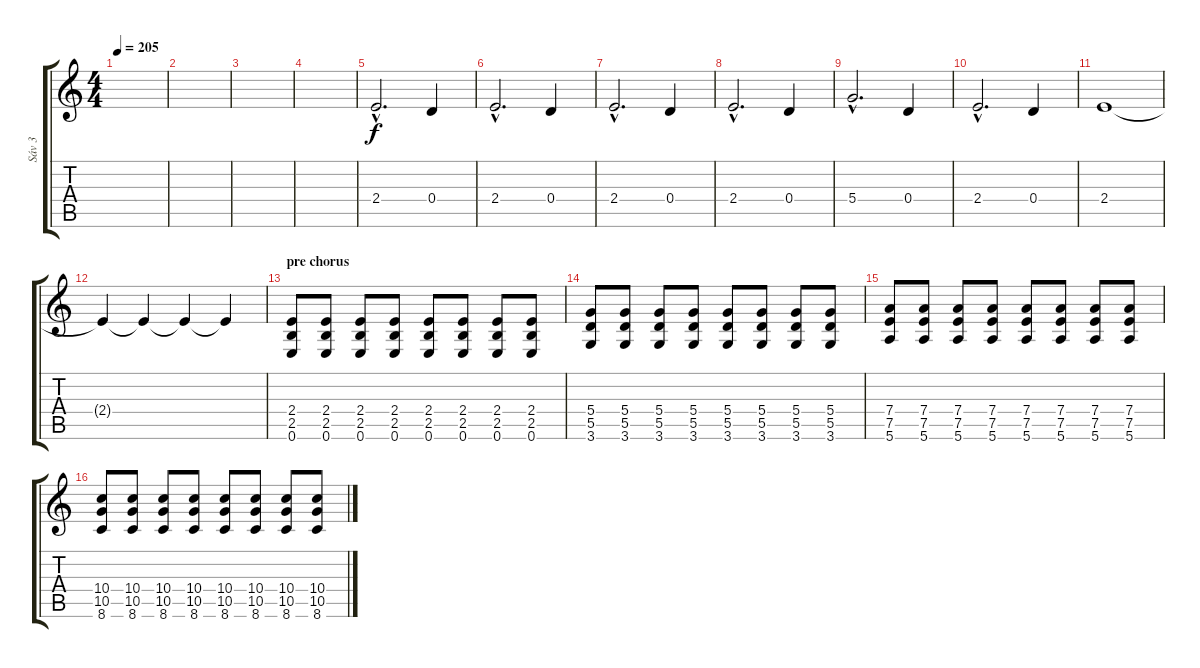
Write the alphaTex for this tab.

\track ("Sáv 3" "Sáv 3") {instrument distortionguitar}
\staff {score tabs}
\tuning (E4 B3 G3 D3 A2 E2) {hide}
\ts (4 4)
\tempo 205
\clef g2
\ks c
|
|
|
|
2.4{hac}.2{d} 0.4.4 |
2.4{hac}.2{d} 0.4.4 |
2.4{hac}.2{d} 0.4.4 |
2.4{hac}.2{d} 0.4.4 |
5.4{hac}.2{d} 0.4.4 |
2.4{hac}.2{d} 0.4.4 |
2.4.1 |
2.4{t}.4 2.4{t}.4 2.4{t}.4 2.4{t}.4 |
\section ("" "pre chorus")
(2.4 2.5 0.6).8 (2.4 2.5 0.6).8 (2.4 2.5 0.6).8 (2.4 2.5 0.6).8 (2.4 2.5 0.6).8 (2.4 2.5 0.6).8 (2.4 2.5 0.6).8 (2.4 2.5 0.6).8 |
(5.4 5.5 3.6).8 (5.4 5.5 3.6).8 (5.4 5.5 3.6).8 (5.4 5.5 3.6).8 (5.4 5.5 3.6).8 (5.4 5.5 3.6).8 (5.4 5.5 3.6).8 (5.4 5.5 3.6).8 |
(7.4 7.5 5.6).8 (7.4 7.5 5.6).8 (7.4 7.5 5.6).8 (7.4 7.5 5.6).8 (7.4 7.5 5.6).8 (7.4 7.5 5.6).8 (7.4 7.5 5.6).8 (7.4 7.5 5.6).8 |
(10.4 10.5 8.6).8 (10.4 10.5 8.6).8 (10.4 10.5 8.6).8 (10.4 10.5 8.6).8 (10.4 10.5 8.6).8 (10.4 10.5 8.6).8 (10.4 10.5 8.6).8 (10.4 10.5 8.6).8
